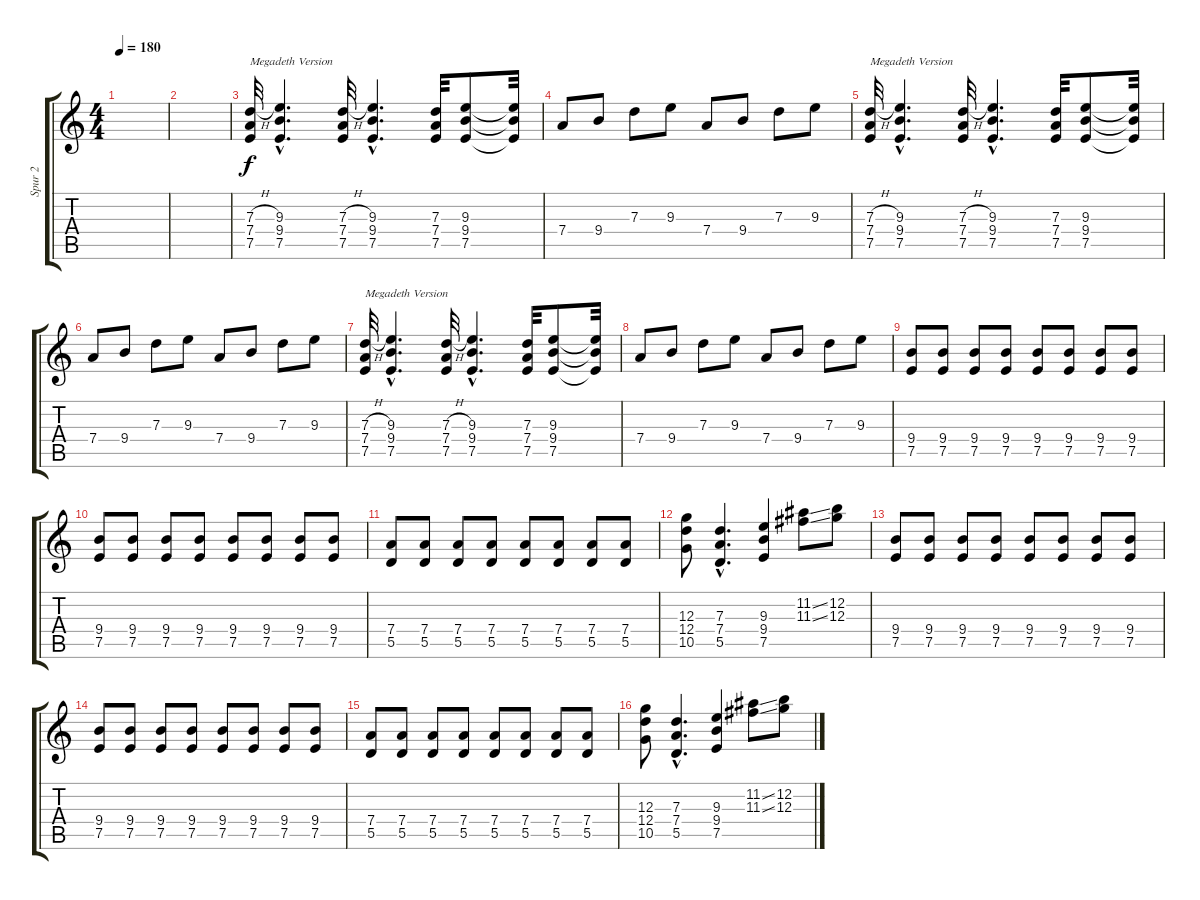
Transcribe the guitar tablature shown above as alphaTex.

\track ("Spur 2" "Spur 2") {instrument distortionguitar}
\staff {score tabs}
\tuning (E4 B3 G3 D3 A2 E2) {hide}
\ts (4 4)
\tempo 180
\clef g2
\ks c
|
|
(7.3{h} 7.4 7.5).32{txt "Megadeth Version "} (9.3{hac} 9.4{hac} 7.5{hac}).4{d} (7.3{h} 7.4 7.5).32 (9.3{hac} 9.4{hac} 7.5{hac}).4{d} (7.3 7.4 7.5).32 (9.3 9.4 7.5).8 (9.3{t} 9.4{t} 7.5{t}).32 |
7.4.8 9.4.8 7.3.8 9.3.8 7.4.8 9.4.8 7.3.8 9.3.8 |
(7.3{h} 7.4 7.5).32{txt "Megadeth Version "} (9.3{hac} 9.4{hac} 7.5{hac}).4{d} (7.3{h} 7.4 7.5).32 (9.3{hac} 9.4{hac} 7.5{hac}).4{d} (7.3 7.4 7.5).32 (9.3 9.4 7.5).8 (9.3{t} 9.4{t} 7.5{t}).32 |
7.4.8 9.4.8 7.3.8 9.3.8 7.4.8 9.4.8 7.3.8 9.3.8 |
(7.3{h} 7.4 7.5).32{txt "Megadeth Version "} (9.3{hac} 9.4{hac} 7.5{hac}).4{d} (7.3{h} 7.4 7.5).32 (9.3{hac} 9.4{hac} 7.5{hac}).4{d} (7.3 7.4 7.5).32 (9.3 9.4 7.5).8 (9.3{t} 9.4{t} 7.5{t}).32 |
7.4.8 9.4.8 7.3.8 9.3.8 7.4.8 9.4.8 7.3.8 9.3.8 |
(9.4 7.5).8 (9.4 7.5).8 (9.4 7.5).8 (9.4 7.5).8 (9.4 7.5).8 (9.4 7.5).8 (9.4 7.5).8 (9.4 7.5).8 |
(9.4 7.5).8 (9.4 7.5).8 (9.4 7.5).8 (9.4 7.5).8 (9.4 7.5).8 (9.4 7.5).8 (9.4 7.5).8 (9.4 7.5).8 |
(7.4 5.5).8 (7.4 5.5).8 (7.4 5.5).8 (7.4 5.5).8 (7.4 5.5).8 (7.4 5.5).8 (7.4 5.5).8 (7.4 5.5).8 |
(12.3 12.4 10.5).8 (7.3{hac} 7.4{hac} 5.5{hac}).4{d} (9.3 9.4 7.5).4 (11.2{ss} 11.3{ss}).8 (12.2 12.3).8 |
(9.4 7.5).8 (9.4 7.5).8 (9.4 7.5).8 (9.4 7.5).8 (9.4 7.5).8 (9.4 7.5).8 (9.4 7.5).8 (9.4 7.5).8 |
(9.4 7.5).8 (9.4 7.5).8 (9.4 7.5).8 (9.4 7.5).8 (9.4 7.5).8 (9.4 7.5).8 (9.4 7.5).8 (9.4 7.5).8 |
(7.4 5.5).8 (7.4 5.5).8 (7.4 5.5).8 (7.4 5.5).8 (7.4 5.5).8 (7.4 5.5).8 (7.4 5.5).8 (7.4 5.5).8 |
(12.3 12.4 10.5).8 (7.3{hac} 7.4{hac} 5.5{hac}).4{d} (9.3 9.4 7.5).4 (11.2{ss} 11.3{ss}).8 (12.2 12.3).8
